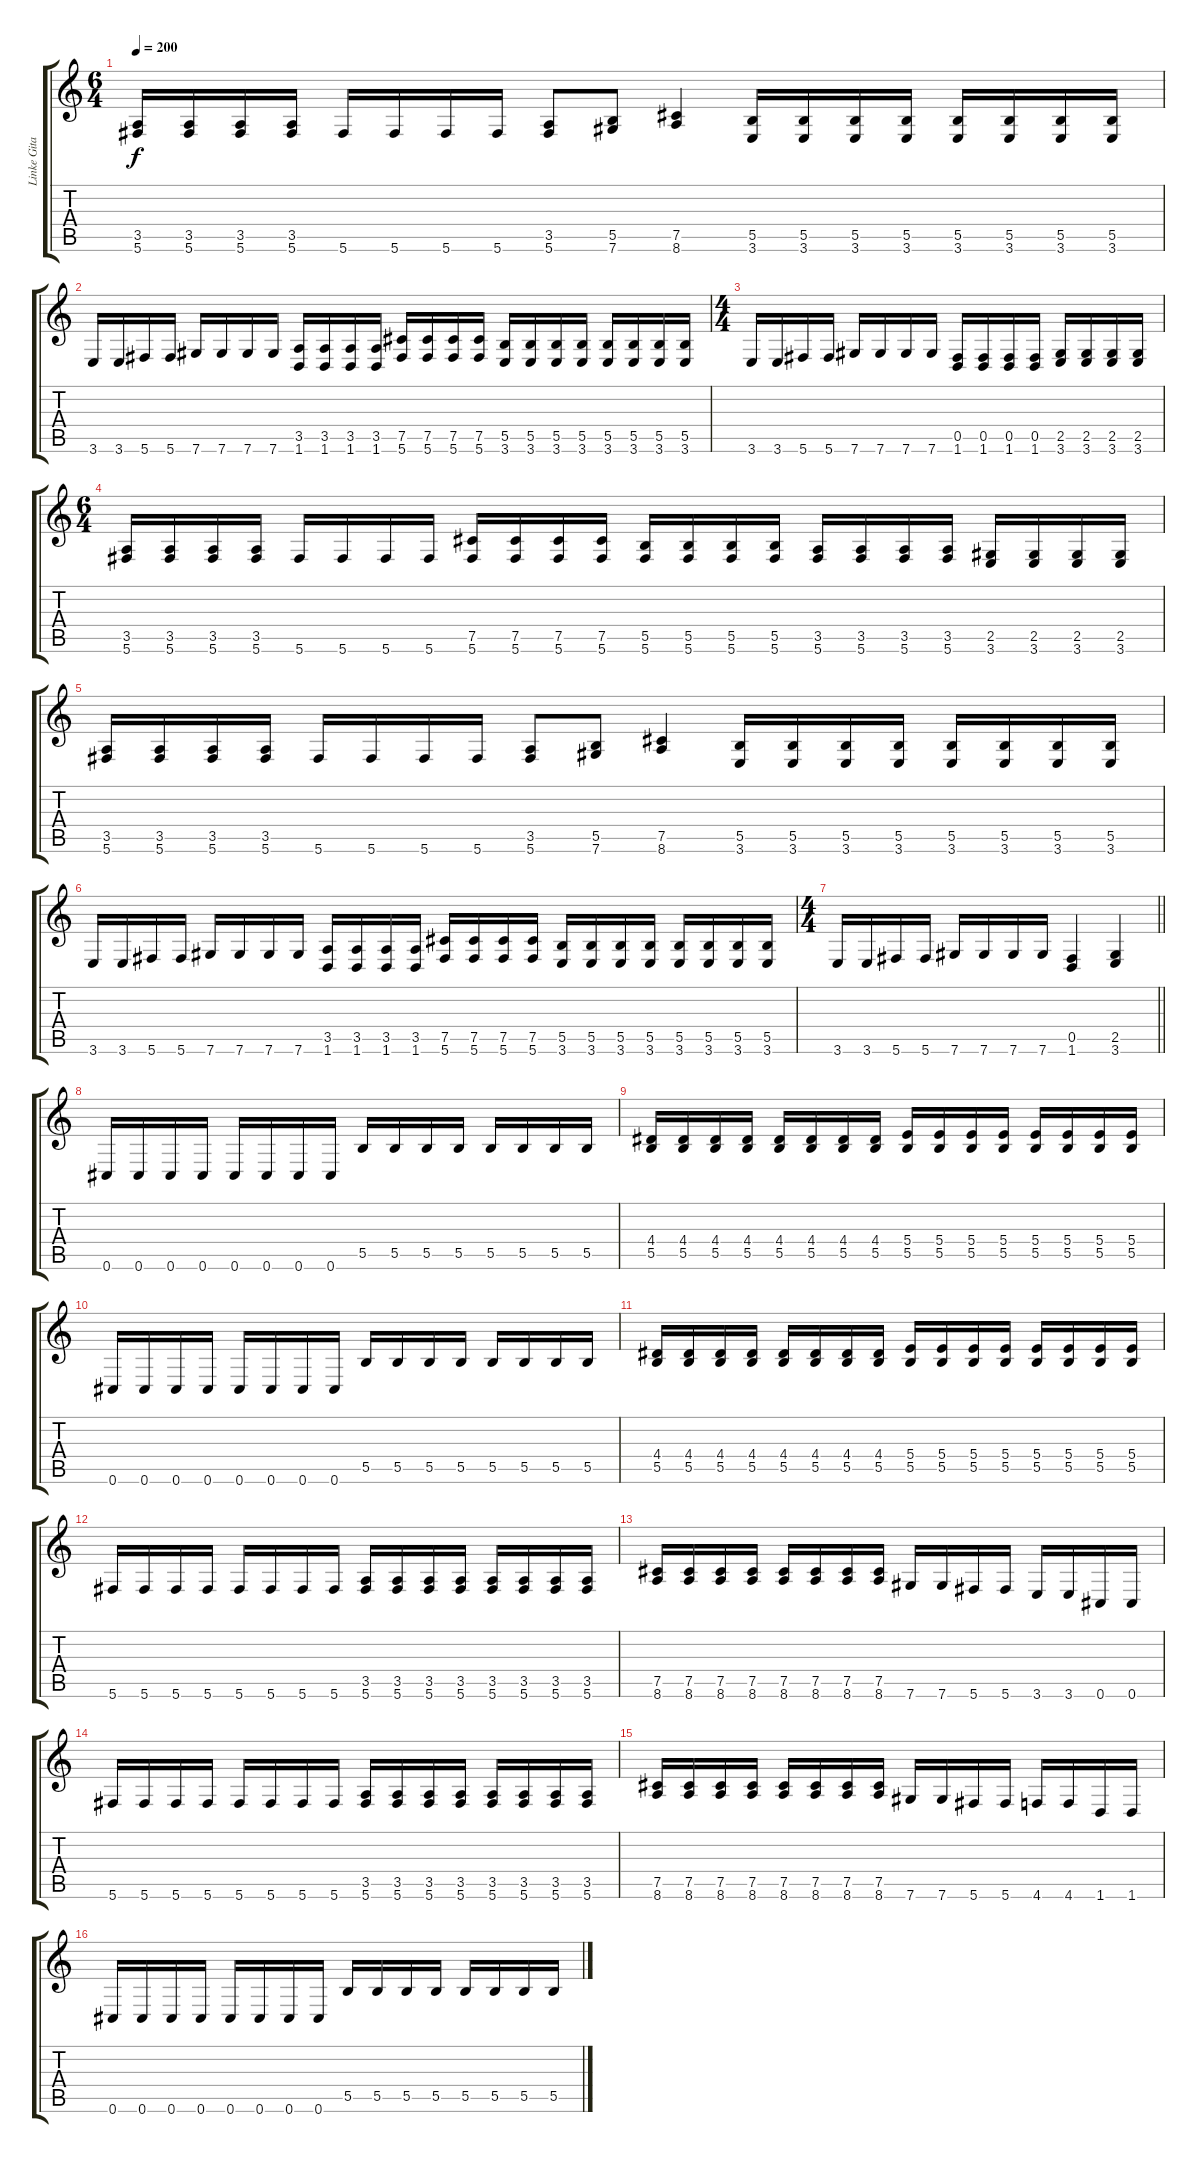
\track ("Linke Gitarre" "Linke Gita") {instrument distortionguitar}
\staff {score tabs}
\tuning (Db4 Ab3 E3 B2 Gb2 Db2) {hide}
\ts (6 4)
\tempo 200
\clef g2
\ks c
(3.5 5.6).16{dy f} (3.5 5.6).16 (3.5 5.6).16 (3.5 5.6).16 5.6.16 5.6.16 5.6.16 5.6.16 (3.5 5.6).8 (5.5 7.6).8 (7.5 8.6).4 (5.5 3.6).16 (5.5 3.6).16 (5.5 3.6).16 (5.5 3.6).16 (5.5 3.6).16 (5.5 3.6).16 (5.5 3.6).16 (5.5 3.6).16 |
3.6.16 3.6.16 5.6.16 5.6.16 7.6.16 7.6.16 7.6.16 7.6.16 (3.5 1.6).16 (3.5 1.6).16 (3.5 1.6).16 (3.5 1.6).16 (7.5 5.6).16 (7.5 5.6).16 (7.5 5.6).16 (7.5 5.6).16 (5.5 3.6).16 (5.5 3.6).16 (5.5 3.6).16 (5.5 3.6).16 (5.5 3.6).16 (5.5 3.6).16 (5.5 3.6).16 (5.5 3.6).16 |
\ts (4 4)
3.6.16 3.6.16 5.6.16 5.6.16 7.6.16 7.6.16 7.6.16 7.6.16 (0.5 1.6).16 (0.5 1.6).16 (0.5 1.6).16 (0.5 1.6).16 (2.5 3.6).16 (2.5 3.6).16 (2.5 3.6).16 (2.5 3.6).16 |
\ts (6 4)
(3.5 5.6).16 (3.5 5.6).16 (3.5 5.6).16 (3.5 5.6).16 5.6.16 5.6.16 5.6.16 5.6.16 (7.5 5.6).16 (7.5 5.6).16 (7.5 5.6).16 (7.5 5.6).16 (5.5 5.6).16 (5.5 5.6).16 (5.5 5.6).16 (5.5 5.6).16 (3.5 5.6).16 (3.5 5.6).16 (3.5 5.6).16 (3.5 5.6).16 (2.5 3.6).16 (2.5 3.6).16 (2.5 3.6).16 (2.5 3.6).16 |
(3.5 5.6).16 (3.5 5.6).16 (3.5 5.6).16 (3.5 5.6).16 5.6.16 5.6.16 5.6.16 5.6.16 (3.5 5.6).8 (5.5 7.6).8 (7.5 8.6).4 (5.5 3.6).16 (5.5 3.6).16 (5.5 3.6).16 (5.5 3.6).16 (5.5 3.6).16 (5.5 3.6).16 (5.5 3.6).16 (5.5 3.6).16 |
3.6.16 3.6.16 5.6.16 5.6.16 7.6.16 7.6.16 7.6.16 7.6.16 (3.5 1.6).16 (3.5 1.6).16 (3.5 1.6).16 (3.5 1.6).16 (7.5 5.6).16 (7.5 5.6).16 (7.5 5.6).16 (7.5 5.6).16 (5.5 3.6).16 (5.5 3.6).16 (5.5 3.6).16 (5.5 3.6).16 (5.5 3.6).16 (5.5 3.6).16 (5.5 3.6).16 (5.5 3.6).16 |
\ts (4 4)
\barLineRight lightlight
3.6.16 3.6.16 5.6.16 5.6.16 7.6.16 7.6.16 7.6.16 7.6.16 (0.5 1.6).4 (2.5 3.6).4 |
\section ("" "")
0.6.16 0.6.16 0.6.16 0.6.16 0.6.16 0.6.16 0.6.16 0.6.16 5.5.16 5.5.16 5.5.16 5.5.16 5.5.16 5.5.16 5.5.16 5.5.16 |
(4.4 5.5).16 (4.4 5.5).16 (4.4 5.5).16 (4.4 5.5).16 (4.4 5.5).16 (4.4 5.5).16 (4.4 5.5).16 (4.4 5.5).16 (5.4 5.5).16 (5.4 5.5).16 (5.4 5.5).16 (5.4 5.5).16 (5.4 5.5).16 (5.4 5.5).16 (5.4 5.5).16 (5.4 5.5).16 |
0.6.16 0.6.16 0.6.16 0.6.16 0.6.16 0.6.16 0.6.16 0.6.16 5.5.16 5.5.16 5.5.16 5.5.16 5.5.16 5.5.16 5.5.16 5.5.16 |
(4.4 5.5).16 (4.4 5.5).16 (4.4 5.5).16 (4.4 5.5).16 (4.4 5.5).16 (4.4 5.5).16 (4.4 5.5).16 (4.4 5.5).16 (5.4 5.5).16 (5.4 5.5).16 (5.4 5.5).16 (5.4 5.5).16 (5.4 5.5).16 (5.4 5.5).16 (5.4 5.5).16 (5.4 5.5).16 |
5.6.16 5.6.16 5.6.16 5.6.16 5.6.16 5.6.16 5.6.16 5.6.16 (3.5 5.6).16 (3.5 5.6).16 (3.5 5.6).16 (3.5 5.6).16 (3.5 5.6).16 (3.5 5.6).16 (3.5 5.6).16 (3.5 5.6).16 |
(7.5 8.6).16 (7.5 8.6).16 (7.5 8.6).16 (7.5 8.6).16 (7.5 8.6).16 (7.5 8.6).16 (7.5 8.6).16 (7.5 8.6).16 7.6.16 7.6.16 5.6.16 5.6.16 3.6.16 3.6.16 0.6.16 0.6.16 |
5.6.16 5.6.16 5.6.16 5.6.16 5.6.16 5.6.16 5.6.16 5.6.16 (3.5 5.6).16 (3.5 5.6).16 (3.5 5.6).16 (3.5 5.6).16 (3.5 5.6).16 (3.5 5.6).16 (3.5 5.6).16 (3.5 5.6).16 |
(7.5 8.6).16 (7.5 8.6).16 (7.5 8.6).16 (7.5 8.6).16 (7.5 8.6).16 (7.5 8.6).16 (7.5 8.6).16 (7.5 8.6).16 7.6.16 7.6.16 5.6.16 5.6.16 4.6.16 4.6.16 1.6.16 1.6.16 |
0.6.16 0.6.16 0.6.16 0.6.16 0.6.16 0.6.16 0.6.16 0.6.16 5.5.16 5.5.16 5.5.16 5.5.16 5.5.16 5.5.16 5.5.16 5.5.16
